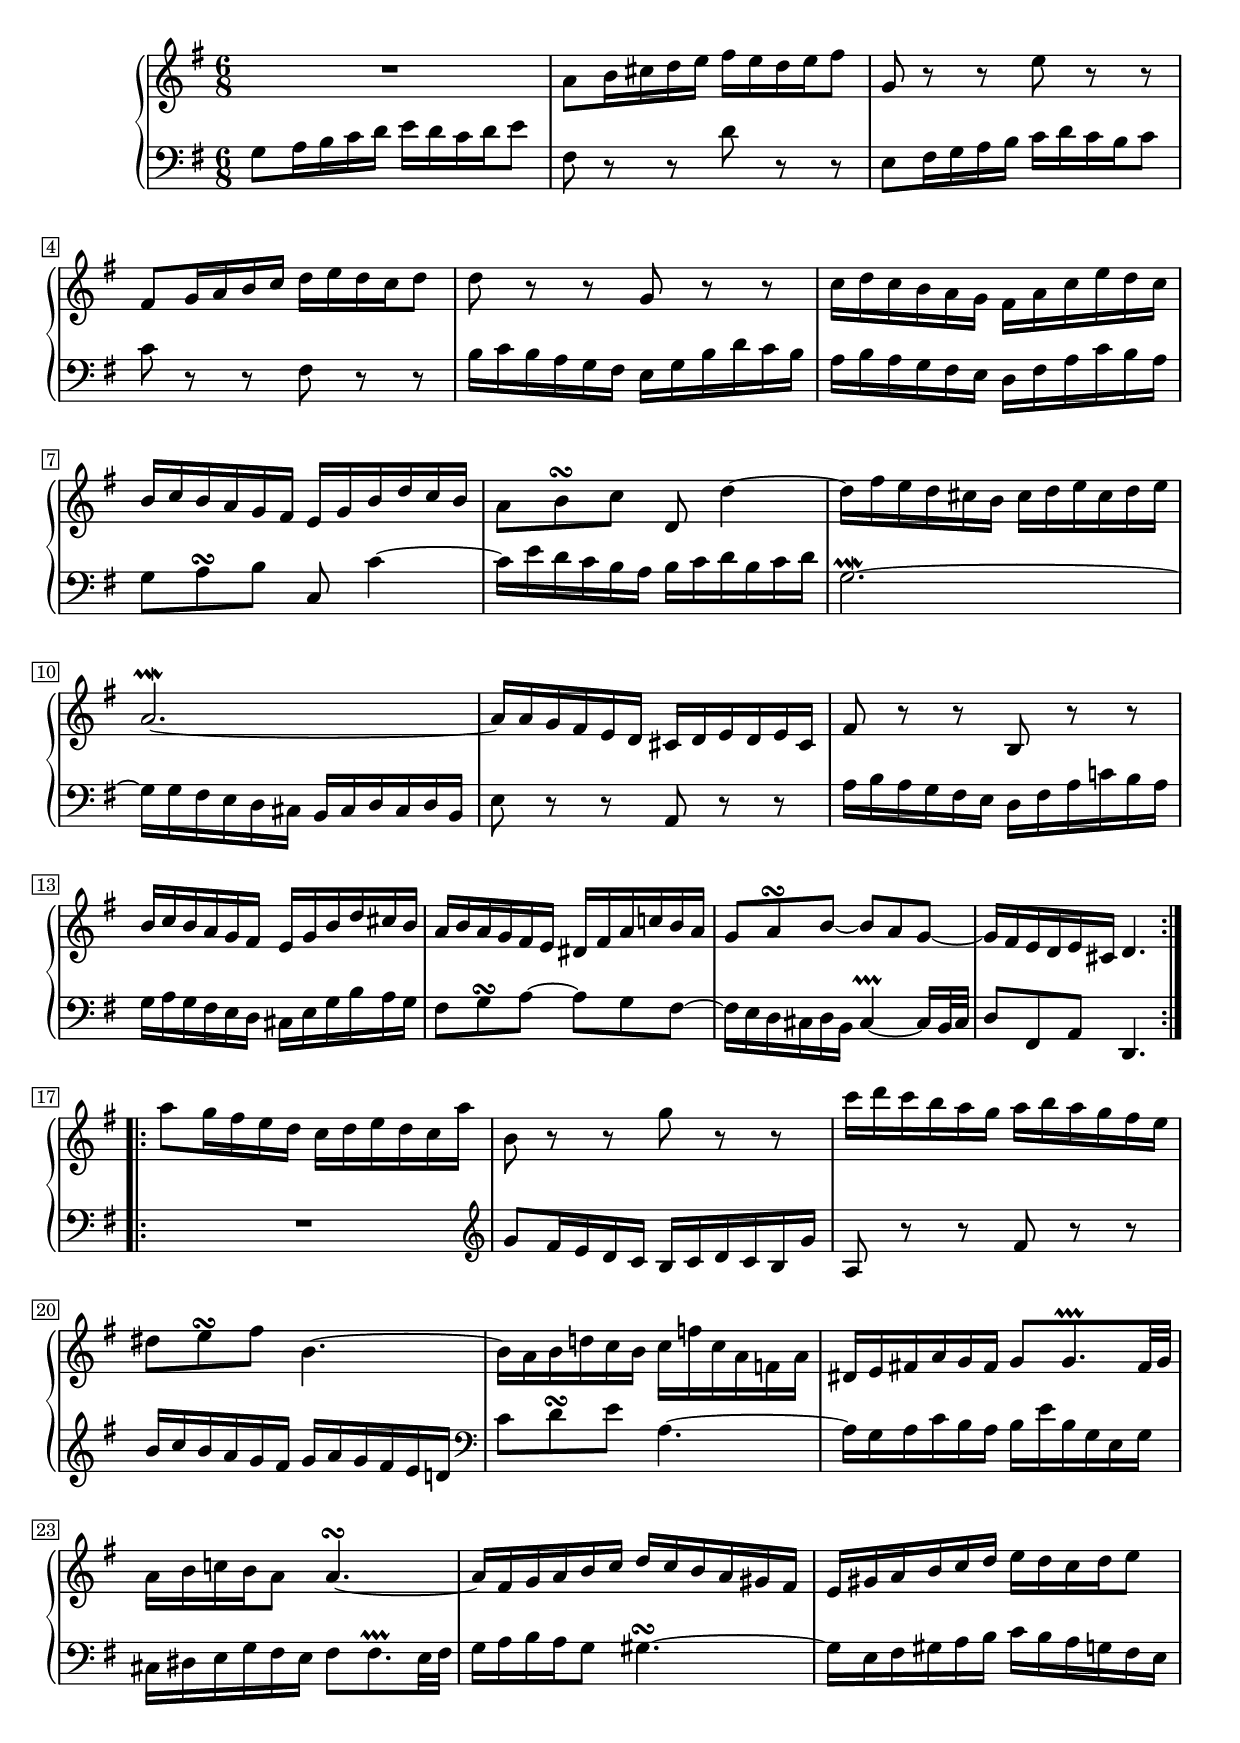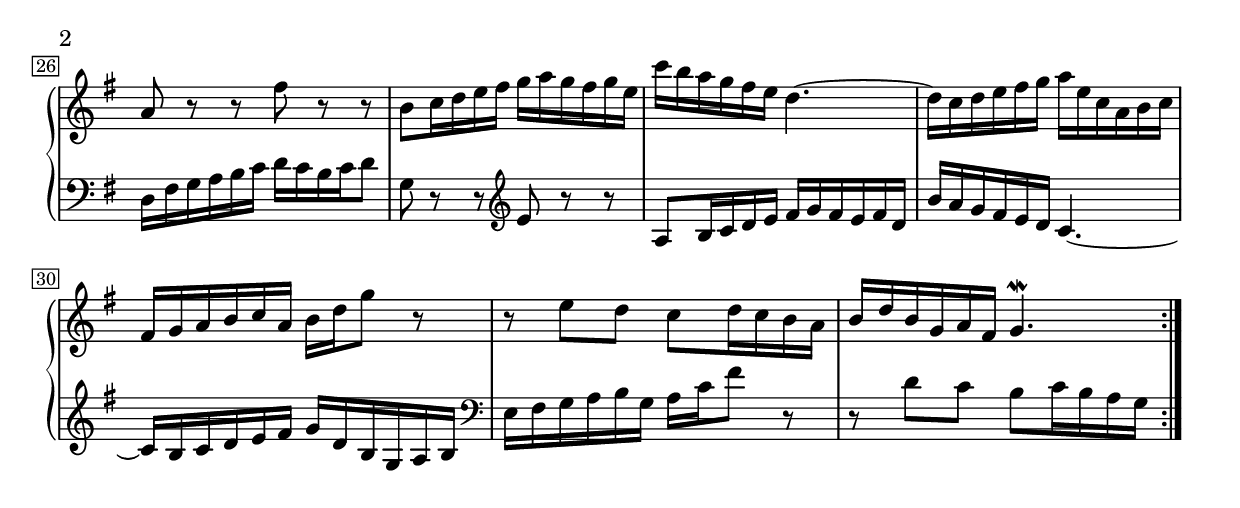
Global = {
  \key g \major
  \time 6/8
  \include "../global.ly"
}

Sopran = \context Voice = "one" \relative c'' {
  \voiceOne
  \label #'VariatioXXVII
  \override MultiMeasureRest.staff-position = #0
  \override Rest.staff-position = #0
  \stemNeutral\tieNeutral
  \repeat volta 2 {
  %1
  | R1*6/8
  | a8[ b16 cis d e] fis[ e d e fis8]
  | g, r r e' r r
  | fis,[ g16 a b c] d[ e d c d8]
  %5
  | d r r g, r r
  | c16[ d c b a g] fis[ a c e d c]
  | b[ c b a g fis] e[ g b d c b]
  | a8[ b^\turn c] d, d'4~
  | d16[ fis e d cis b] cis[ d e cis d e]
  %10
  | a,2.~\prallmordent
  | a16[ a g fis e d] cis[ d e d e cis]
  | fis8 r r b, r r
  | b'16[ c b a g fis] e[ g b d cis b]
  | a[ b a g fis e] dis[ fis a c b a]
  %15
  | g8[ a^\turn b~] b[ a g~]
  | g16[ fis e d e cis] d4.
  }
  \break
  \repeat volta 2 {
  | a''8[ g16 fis e d] c[ d e d c a']
  | b,8 r8 r8 g'8 r8 r8
  | c16[ d c b a g] a[ b a g fis e]
  %20
  | dis8[ e^\turn fis] b,4.~
  | b16[ a b d c b] c[ f c a f a]
  | dis,[ e fis a g fis] g8[ g8.\prallprall fis32 g]
  | a16[ b c b a8] a4.~^\turn
  | a16[ fis g a b c] d[ c b a gis fis]
  %25
  | e[ gis a b c d] e[ d c d e8]
  | a, r r fis' r r
  | b,[ c16 d e fis] g[ a g fis g e]
  | c'16[ b a g fis e] d4.~
  | d16[ c d e fis g] a[ e c a b c]
  %30
  | fis,[ g a b c a] b[ d g8] r
  | r e[ d] c[ d16 c b a]
  | b[ d b g a fis] g4.\mordent
  }
  \fine
}

Bass = \context Voice = "four" \relative c' {
  \voiceFour
  \override MultiMeasureRest.staff-position = #0
  \override Rest.staff-position = #0
  \stemNeutral\tieNeutral
  \repeat volta 2 {
  %1
  | g8[ a16 b c d] e[ d c d e8]
  | fis, r r d' r r
  | e,[ fis16 g a b] c[ d c b c8]
  | c r r fis, r r
  %5
  | b16[ c b a g fis] e[ g b d c b]
  | a[ b a g fis e] d[ fis a c b a]
  | g8[ a^\turn b] c, c'4~
  | c16[ e d c b a] b[ c d b c d]
  | g,2.~^\prallmordent
  %10
  | g16[ g fis e d cis] b[ cis d cis d b]
  | e8 r r a, r r
  | a'16[ b a g fis e] d[ fis a c b a]
  | g[ a g fis e d] cis[ e g b a g]
  | fis8 g^\turn a~ a g fis~
  %15
  | fis16[ e d cis d b] cis4~^\prallprall cis16[ b32 cis]
  | d8[ fis, a] d,4.
  }
  \repeat volta 2 {
  | R1*3/4 \clef "treble"
  | g''8[ fis16 e d c] b[ c d c b g']
  | a,8 r r fis' r r
  %20
  | b16[ c b a g fis] g[ a g fis e d] \clef "bass"
  | c8[ d^\turn e] a,4.~
  | a16[ g a c b a] b[ e b g e g]
  | cis,[ dis e g fis e] fis8[ fis8.^\prallprall e32 fis]
  | g16[ a b a g8] gis4.~^\turn
  %25
  | gis16[ e fis gis a b] c[ b a g fis e]
  | d[ fis g a b c] d[ c b c d8]
  | g, r r \clef "treble" e' r r
  | a,[ b16 c d e] fis[ g fis e fis d]
  | b'[ a g fis e d] c4.~
  %30
  | c16[ b c d e fis] g[ d b g a b] \clef "bass"
  | e,[ fis g a b g] a[ c fis8] r
  | r d[ c] b[ c16 b a g]
  }
  \fine
}

\score {
  \new PianoStaff
  <<
    \accidentalStyle Score.piano
    \context Staff = "upper" <<
      \set Staff.midiInstrument = #"acoustic grand"
      \Global
      \clef treble
      \Sopran
    >>
    \context Staff = "lower" <<
      \set Staff.midiInstrument = #"acoustic grand"
      \Global
      \clef bass
      \Bass
    >>
  >>
  \header {
    composer = ##f % "Johann Sebastian Bach"
    opus = ##f % "BWV 988"
    title = \markup { \smallCaps "Variatio 27 a 2 Clav." }
    subtitle = \markup { "Canone alla Nona" }
    subsubtitle = ##f
  }
  \layout { }
  \midi { \tempo 4=100 }
}
